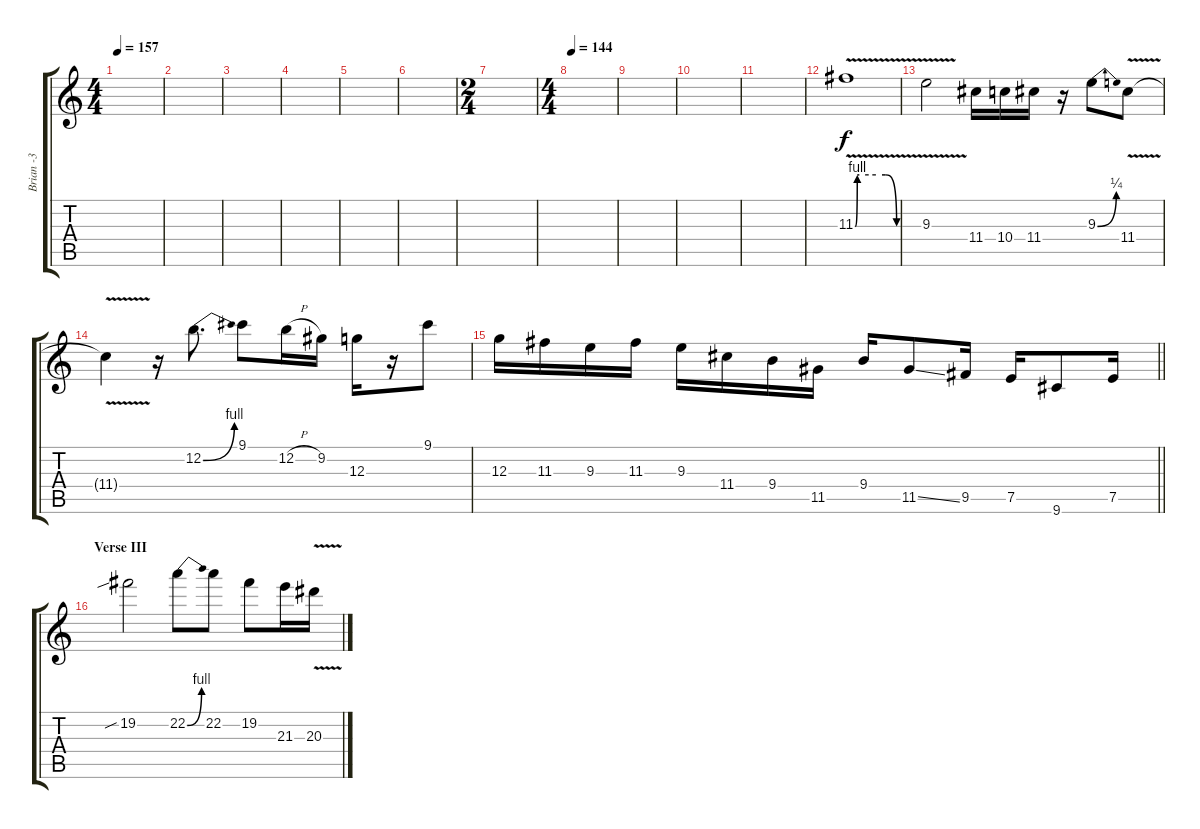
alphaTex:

\track ("Brian -3" "Brian -3") {instrument overdrivenguitar}
\staff {score tabs}
\tuning (E4 B3 G3 D3 A2 E2) {hide}
\ts (4 4)
\tempo 157
\clef g2
\ks c
|
|
|
|
|
|
\ts (2 4)
|
\ts (4 4)
\tempo 144
|
|
|
|
11.3{be (custom 0 0 3 4 6 4 30 4 44 4 60 0) v}.1 |
9.3{v}.2 11.4.16 10.4.16 11.4.16 r.16 9.3{be (bend 0 0 60 1)}.8 11.4{v}.8 |
11.4{t}.4 r.16 12.2{be (bend 0 0 60 4)}.8{d} 9.1.8 12.2{h}.16 9.2.16 12.3.16 r.16 9.1.8 |
\barLineRight lightlight
12.3.16 11.3.16 9.3.16 11.3.16 9.3.16 11.4.16 9.4.16 11.5.16 9.4.16 11.5{ss}.8 9.5.16 7.5.16 9.6.8 7.5.16 |
\section ("" "Verse III")
19.2{sib}.2 22.2{be (bend 0 0 60 4)}.8 22.2.8 19.2.8 21.3.16 20.3{v}.16
